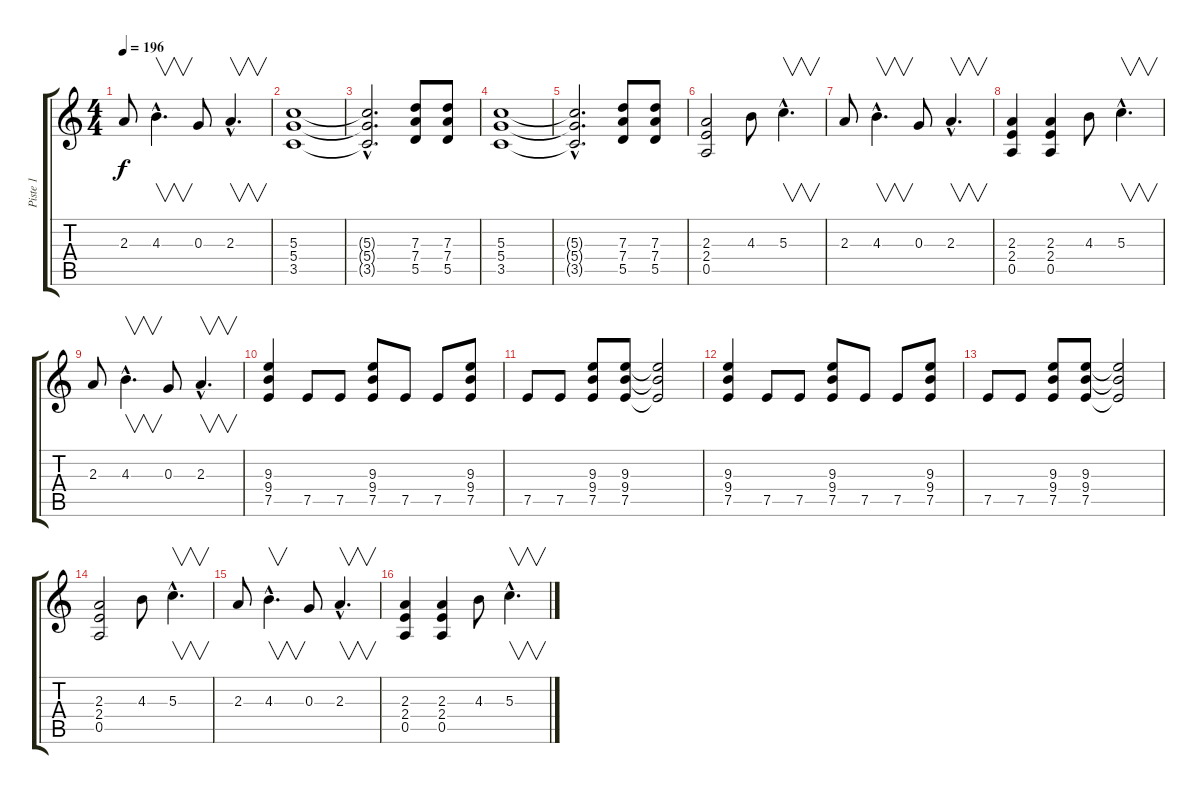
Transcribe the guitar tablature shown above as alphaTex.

\track ("Piste 1" "Piste 1") {instrument distortionguitar}
\staff {score tabs}
\tuning (E4 B3 G3 D3 A2 E2) {hide}
\ts (4 4)
\tempo 196
\clef g2
\ks c
2.3.8{dy f} 4.3{hac}.4{v d} 0.3.8 2.3{hac}.4{v d} |
(5.3 5.4 3.5).1 |
(5.3{hac t} 5.4{hac t} 3.5{hac t}).2{d} (7.3 7.4 5.5).8 (7.3 7.4 5.5).8 |
(5.3 5.4 3.5).1 |
(5.3{hac t} 5.4{hac t} 3.5{hac t}).2{d} (7.3 7.4 5.5).8 (7.3 7.4 5.5).8 |
(2.3 2.4 0.5).2 4.3.8 5.3{hac}.4{v d} |
2.3.8 4.3{hac}.4{v d} 0.3.8 2.3{hac}.4{v d} |
(2.3 2.4 0.5).4 (2.3 2.4 0.5).4 4.3.8 5.3{hac}.4{v d} |
2.3.8 4.3{hac}.4{v d} 0.3.8 2.3{hac}.4{v d} |
(9.3 9.4 7.5).4 7.5.8 7.5.8 (9.3 9.4 7.5).8 7.5.8 7.5.8 (9.3 9.4 7.5).8 |
7.5.8 7.5.8 (9.3 9.4 7.5).8 (9.3 9.4 7.5).8 (9.3{t} 9.4{t} 7.5{t}).2 |
(9.3 9.4 7.5).4 7.5.8 7.5.8 (9.3 9.4 7.5).8 7.5.8 7.5.8 (9.3 9.4 7.5).8 |
7.5.8 7.5.8 (9.3 9.4 7.5).8 (9.3 9.4 7.5).8 (9.3{t} 9.4{t} 7.5{t}).2 |
(2.3 2.4 0.5).2 4.3.8 5.3{hac}.4{v d} |
2.3.8 4.3{hac}.4{v d} 0.3.8 2.3{hac}.4{v d} |
(2.3 2.4 0.5).4 (2.3 2.4 0.5).4 4.3.8 5.3{hac}.4{v d}
